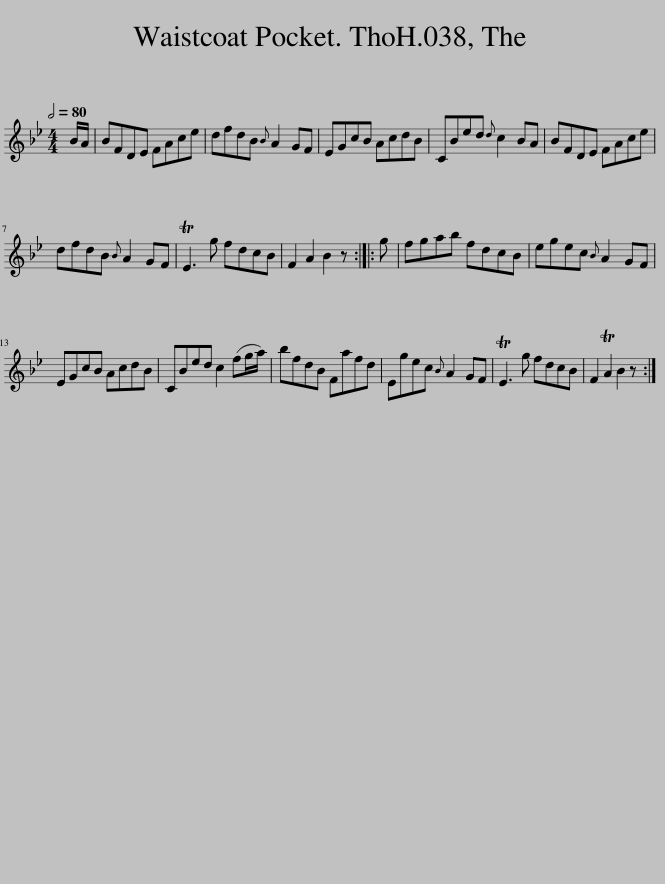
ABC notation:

X:1
L:1/8
Q:1/2=80
M:4/4
I:linebreak $
K:Bb
V:1 treble
V:1
 B/A/ | BFDE FAce | dfdB{B} A2 GF | EGcB AcdB | CBed{d} c2 BA | %5
 BFDE FAce |$ dfdB{B} A2 GF | TE3 g fdcB | F2 A2 B2 z :: g | %10
 fgab fdcB | egec{B} A2 GF |$ EGcB AcdB | CBed c2 (fg/a/) | bfdB Fafd | %15
 Egec{B} A2 GF | TE3 g fdcB | F2 TA2 B2 z :| %18
